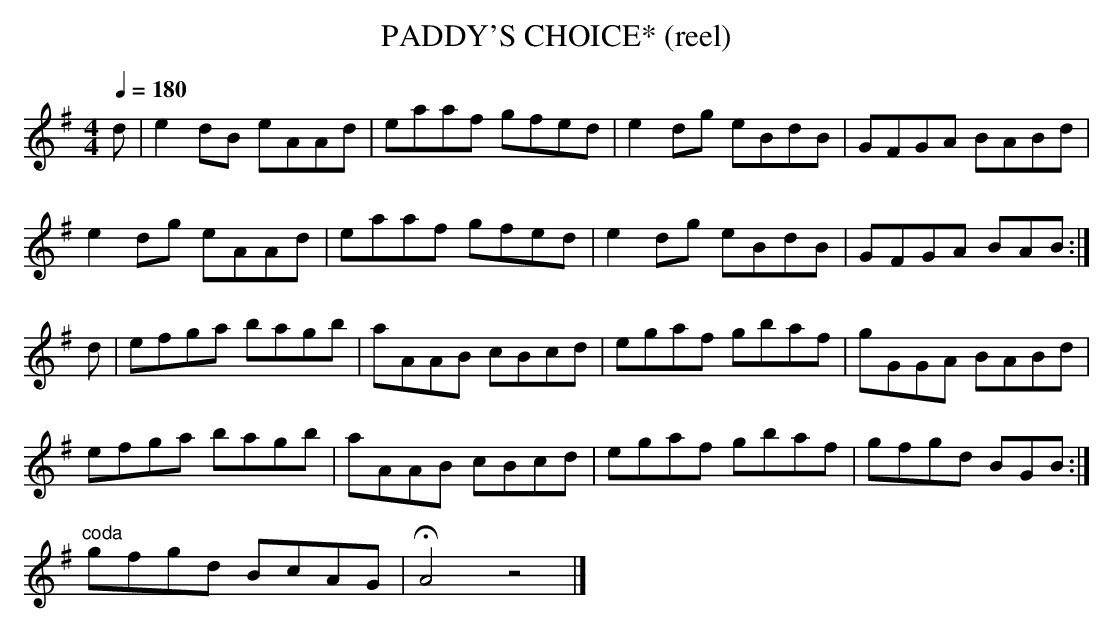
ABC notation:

X:1
T:PADDY'S CHOICE* (reel)
M:4/4
Q:1/4=180
K:Adorian
d|e2dB eAAd|eaaf gfed|e2dg eBdB|GFGA BABd|
e2dg eAAd|eaaf gfed|e2dg eBdB|GFGA BAB :|
d|efga bagb|aAAB cBcd|egaf gbaf|gGGA BABd|
efga bagb|aAAB cBcd|egaf gbaf|gfgd BGB :|
"^coda"gfgd BcAG|HA4z4|]
